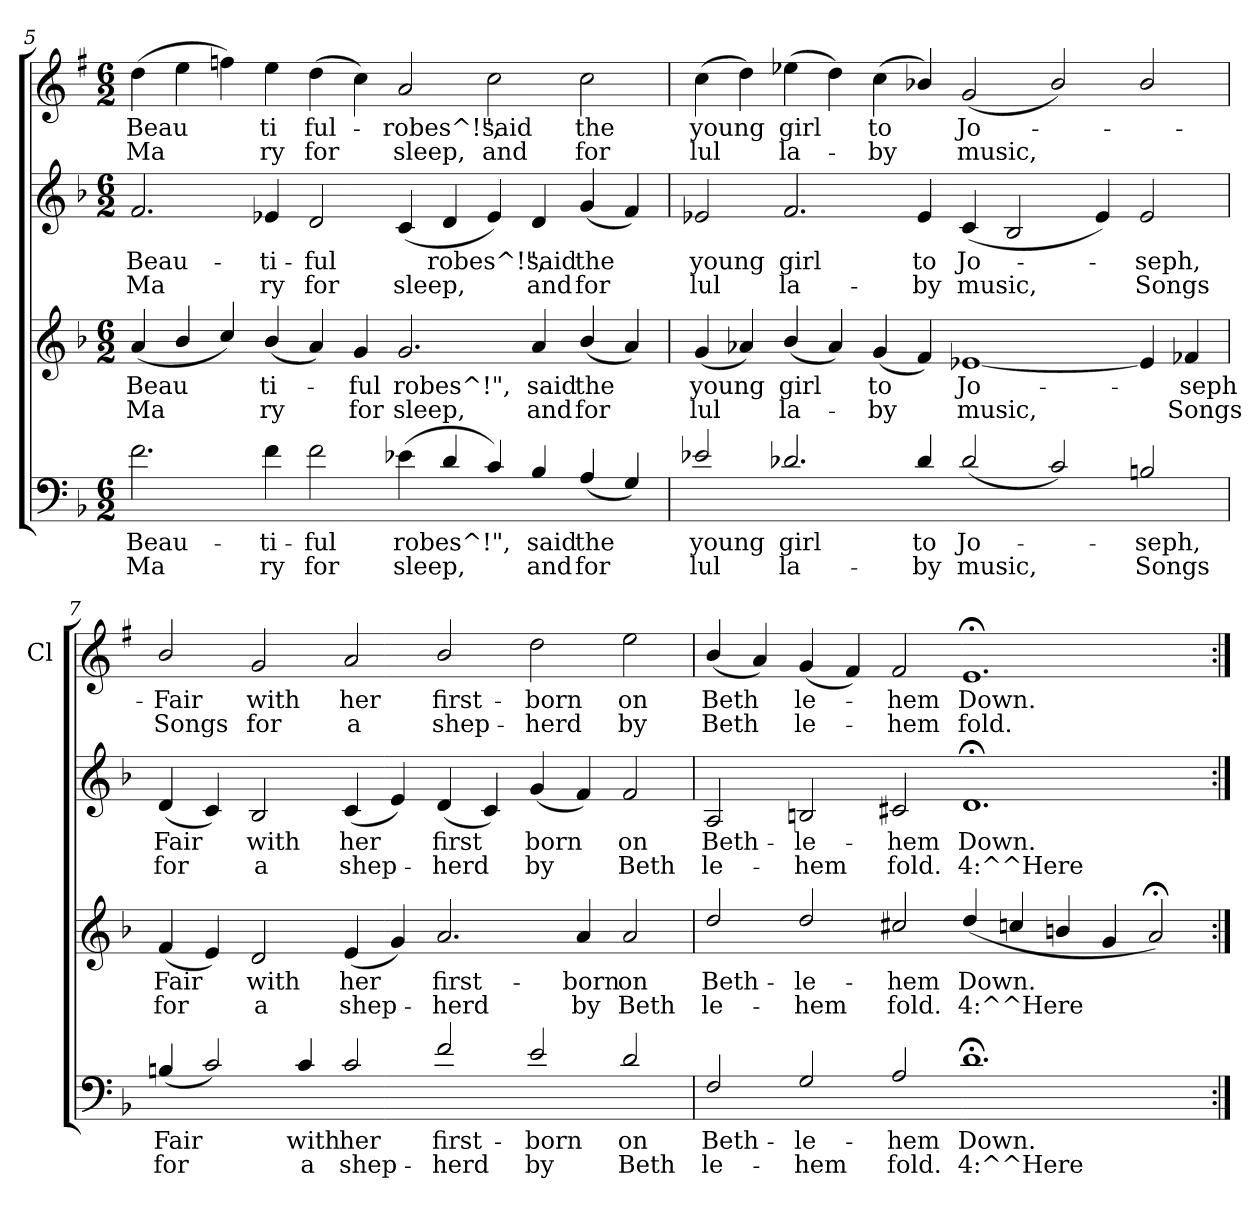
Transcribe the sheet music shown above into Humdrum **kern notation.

**kern	**text	**text	**kern	**text	**text	**kern	**text	**text	**kern	**text	**text
*part4	*part4	*part4	*part3	*part3	*part3	*part2	*part2	*part2	*part1	*part1	*part1
*staff4	*staff4	*staff4	*staff3	*staff3	*staff3	*staff2	*staff2	*staff2	*staff1	*staff1	*staff1
*	*	*	*	*	*	*	*	*	*I'Cl	*	*
!!LO:PB:g=z
*clefF4	*	*	*clefG2	*	*	*clefG2	*	*	*clefG2	*	*
*ITrd7c12	*	*	*	*	*	*	*	*	*ITrd1c2	*	*
*k[b-]	*	*	*k[b-]	*	*	*k[b-]	*	*	*k[b-]	*	*
*F:	*	*	*F:	*	*	*F:	*	*	*F:	*	*
*M6/2	*	*	*M6/2	*	*	*M6/2	*	*	*M6/2	*	*
=5	=5	=5	=5	=5	=5	=5	=5	=5	=5	=5	=5
!	!LO:LY:b	!LO:LY:b	!	!LO:LY:b	!LO:LY:b	!	!LO:LY:b	!LO:LY:b	!	!LO:LY:b	!LO:LY:b
2.F\	Beau-	Ma	(<4a/	Beau	Ma	2.f/	Beau-	Ma	(>4cc\	Beau	Ma
.	.	.	4b-/	.	.	.	.	.	4dd\	.	.
.	.	.	4cc/)	.	.	.	.	.	4ee-X\)	.	.
!	!LO:LY:b	!LO:LY:b	!	!LO:LY:b	!LO:LY:b	!	!LO:LY:b	!LO:LY:b	!	!LO:LY:b	!LO:LY:b
4F\	-ti-	ry	(<4b-/	ti-	ry	4e-X/	-ti-	ry	4dd\	ti	ry
!	!LO:LY:b	!LO:LY:b	!	!	!	!	!LO:LY:b	!LO:LY:b	!	!LO:LY:b	!LO:LY:b
2F\	-ful	for	4a/)	.	.	2d/	-ful	for	(>4cc\	ful-	for
!	!	!	!	!LO:LY:b	!LO:LY:b	!	!	!	!	!	!
.	.	.	4g/	-ful	for	.	.	.	4b-\)	.	.
!	!LO:LY:b	!LO:LY:b	!	!LO:LY:b	!LO:LY:b	!	!	!LO:LY:b	!	!LO:LY:b	!LO:LY:b
(>4E-X\	robes^!",	sleep,	2.g/	robes^!",	sleep,	(<4c/	.	sleep,	2g/	-robes^!",	sleep,
!	!	!	!	!	!	!	!LO:LY:b	!	!	!	!
4D/	.	.	.	.	.	4d/	robes^!",	.	.	.	.
!	!	!	!	!	!	!	!	!	!	!LO:LY:b	!LO:LY:b
4C/)	.	.	.	.	.	4e-/)	.	.	2b-\	said	and
!	!LO:LY:b	!LO:LY:b	!	!LO:LY:b	!LO:LY:b	!	!LO:LY:b	!LO:LY:b	!	!	!
4BB-/	said	and	4a/	said	and	4d/	said	and	.	.	.
!	!LO:LY:b	!LO:LY:b	!	!LO:LY:b	!LO:LY:b	!	!LO:LY:b	!LO:LY:b	!	!LO:LY:b	!LO:LY:b
(<4AA/	the	for	(<4b-/	the	for	(<4g/	the	for	2b-\	the	for
4GG/)	.	.	4a/)	.	.	4f/)	.	.	.	.	.
=6	=6	=6	=6	=6	=6	=6	=6	=6	=6	=6	=6
!	!LO:LY:b	!LO:LY:b	!	!LO:LY:b	!LO:LY:b	!	!LO:LY:b	!LO:LY:b	!	!LO:LY:b	!LO:LY:b
2E-X/	young	lul	(<4g/	young	lul	2e-X/	young	lul	(>4b-\	young	lul
.	.	.	4a-X/)	.	.	.	.	.	4cc\)	.	.
!	!LO:LY:b	!LO:LY:b	!	!LO:LY:b	!LO:LY:b	!	!LO:LY:b	!LO:LY:b	!	!LO:LY:b	!LO:LY:b
2.D-X/	girl	la-	(<4b-/	girl	la-	2.f/	girl	la-	(>4dd-X\	girl	la-
.	.	.	4a-/)	.	.	.	.	.	4cc\)	.	.
!	!	!	!	!LO:LY:b	!LO:LY:b	!	!	!	!	!LO:LY:b	!LO:LY:b
.	.	.	(<4g/	to	-by	.	.	.	(>4b-\	to	-by
!	!LO:LY:b	!LO:LY:b	!	!	!	!	!LO:LY:b	!LO:LY:b	!	!	!
4D-/	to	-by	4f/)	.	.	4e-/	to	-by	4a-X/)	.	.
!	!LO:LY:b	!LO:LY:b	!	!LO:LY:b	!LO:LY:b	!	!LO:LY:b	!LO:LY:b	!	!LO:LY:b	!LO:LY:b
(<2D-/	Jo-	music,	[<1e-X	Jo-	music,	(<4c/	Jo-	music,	(<2f/	Jo-	music,
.	.	.	.	.	.	2B-/	.	.	.	.	.
2C/)	.	.	.	.	.	.	.	.	2a-/)	.	.
.	.	.	.	.	.	4e-/)	.	.	.	.	.
!	!LO:LY:b	!LO:LY:b	!	!	!	!	!LO:LY:b	!LO:LY:b	!	!	!
2BBn/	-seph,	Songs	4e-/]	.	.	2e-/	-seph,	Songs	2a-/	.	.
!	!	!	!	!LO:LY:b	!LO:LY:b	!	!	!	!	!	!
.	.	.	4f-X/	-seph	Songs	.	.	.	.	.	.
!!LO:LB:g=z
=7	=7	=7	=7	=7	=7	=7	=7	=7	=7	=7	=7
!	!LO:LY:b	!LO:LY:b	!	!LO:LY:b	!LO:LY:b	!	!LO:LY:b	!LO:LY:b	!	!LO:LY:b	!LO:LY:b
(<4BBn/	Fair	for	(<4f/	Fair	for	(<4d/	Fair	for	2a/	Fair	Songs
2C/)	.	.	4e/)	.	.	4c/)	.	.	.	.	.
!	!	!	!	!LO:LY:b	!LO:LY:b	!	!LO:LY:b	!LO:LY:b	!	!LO:LY:b	!LO:LY:b
.	.	.	2d/	with	a	2B-/	with	a	2f/	with	for
!	!LO:LY:b	!LO:LY:b	!	!	!	!	!	!	!	!	!
4C/	with	a	.	.	.	.	.	.	.	.	.
!	!LO:LY:b	!LO:LY:b	!	!LO:LY:b	!LO:LY:b	!	!LO:LY:b	!LO:LY:b	!	!LO:LY:b	!LO:LY:b
2C/	her	shep-	(<4e/	her	shep-	(<4c/	her	shep-	2g/	her	a
.	.	.	4g/)	.	.	4e/)	.	.	.	.	.
!	!LO:LY:b	!LO:LY:b	!	!LO:LY:b	!LO:LY:b	!	!LO:LY:b	!LO:LY:b	!	!LO:LY:b	!LO:LY:b
2F/	first-	-herd	2.a/	first-	-herd	(<4d/	first	-herd	2a/	first-	shep-
.	.	.	.	.	.	4c/)	.	.	.	.	.
!	!LO:LY:b	!LO:LY:b	!	!	!	!	!LO:LY:b	!LO:LY:b	!	!LO:LY:b	!LO:LY:b
2E/	-born	by	.	.	.	(<4g/	born	by	2cc\	-born	-herd
!	!	!	!	!LO:LY:b	!LO:LY:b	!	!	!	!	!	!
.	.	.	4a/	-born	by	4f/)	.	.	.	.	.
!	!LO:LY:b	!LO:LY:b	!	!LO:LY:b	!LO:LY:b	!	!LO:LY:b	!LO:LY:b	!	!LO:LY:b	!LO:LY:b
2D/	on	Beth	2a/	on	Beth	2f/	on	Beth	2dd\	on	by
=8	=8	=8	=8	=8	=8	=8	=8	=8	=8	=8	=8
!	!LO:LY:b	!LO:LY:b	!	!LO:LY:b	!LO:LY:b	!	!LO:LY:b	!LO:LY:b	!	!LO:LY:b	!LO:LY:b
2FF/	Beth-	le-	2dd/	Beth-	le-	2A/	Beth-	le-	(<4a/	Beth	Beth
.	.	.	.	.	.	.	.	.	4g/)	.	.
!	!LO:LY:b	!LO:LY:b	!	!LO:LY:b	!LO:LY:b	!	!LO:LY:b	!LO:LY:b	!	!LO:LY:b	!LO:LY:b
2GG/	-le-	-hem	2dd/	-le-	-hem	2Bn/	-le-	-hem	(<4f/	le-	le-
.	.	.	.	.	.	.	.	.	4e/)	.	.
!	!LO:LY:b	!LO:LY:b	!	!LO:LY:b	!LO:LY:b	!	!LO:LY:b	!LO:LY:b	!	!LO:LY:b	!LO:LY:b
2AA/	-hem	fold.	2cc#X/	-hem	fold.	2c#X/	-hem	fold.	2e/	-hem	-hem
!	!LO:LY:b	!LO:LY:b	!	!LO:LY:b	!LO:LY:b	!	!LO:LY:b	!LO:LY:b	!	!LO:LY:b	!LO:LY:b
1.D;<	Down.	4:^^Here	(<4dd/	Down.	4:^^Here	1.d;	Down.	4:^^Here	1.d;	Down.	fold.
.	.	.	4ccn/	.	.	.	.	.	.	.	.
.	.	.	4bn/	.	.	.	.	.	.	.	.
.	.	.	4g/	.	.	.	.	.	.	.	.
.	.	.	2a;/)	.	.	.	.	.	.	.	.
=:|!	=:|!	=:|!	=:|!	=:|!	=:|!	=:|!	=:|!	=:|!	=:|!	=:|!	=:|!
*-	*-	*-	*-	*-	*-	*-	*-	*-	*-	*-	*-
